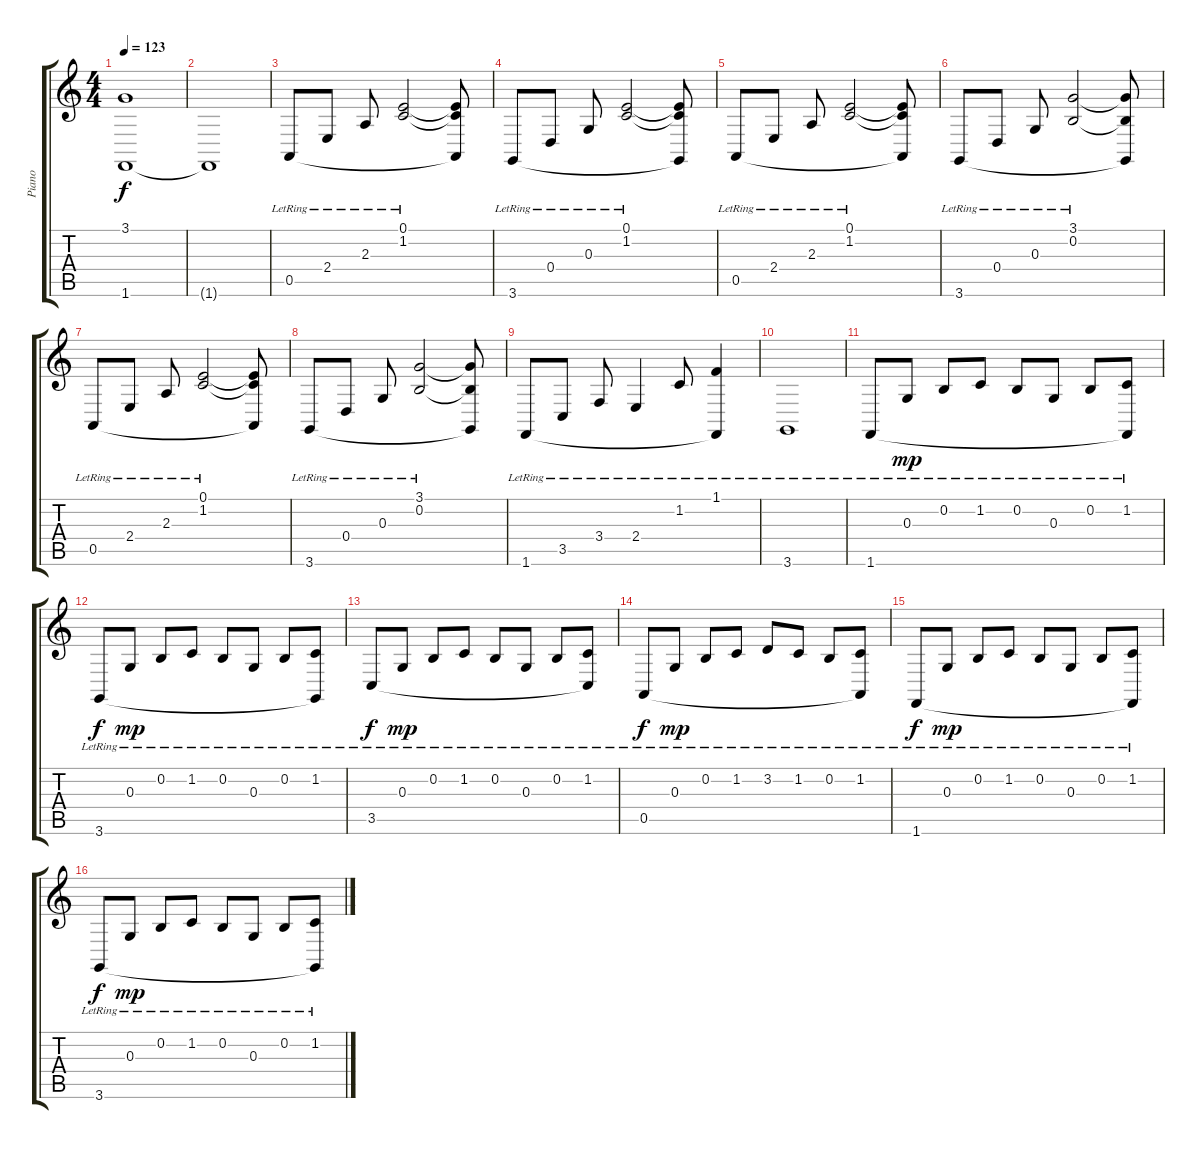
\track ("Piano" "Piano") {instrument acousticgrandpiano}
\staff {score tabs}
\tuning (E4 B3 G3 D3 A2 E2) {hide}
\ts (4 4)
\tempo 123
\clef g2
\ks c
(3.1 1.6).1{dy f} |
1.6{t}.1 |
0.5{lr}.8 2.4{lr}.8 2.3{lr}.8 (0.1{lr} 1.2{lr}).2 (0.1{t} 1.2{t} 0.5{t}).8 |
3.6{lr}.8 0.4{lr}.8 0.3{lr}.8 (0.1{lr} 1.2{lr}).2 (0.1{t} 1.2{t} 3.6{t}).8 |
0.5{lr}.8 2.4{lr}.8 2.3{lr}.8 (0.1{lr} 1.2{lr}).2 (0.1{t} 1.2{t} 0.5{t}).8 |
3.6{lr}.8 0.4{lr}.8 0.3{lr}.8 (3.1{lr} 0.2{lr}).2 (3.1{t} 0.2{t} 3.6{t}).8 |
0.5{lr}.8 2.4{lr}.8 2.3{lr}.8 (0.1{lr} 1.2{lr}).2 (0.1{t} 1.2{t} 0.5{t}).8 |
3.6{lr}.8 0.4{lr}.8 0.3{lr}.8 (3.1{lr} 0.2{lr}).2 (3.1{t} 0.2{t} 3.6{t}).8 |
1.6{lr}.8 3.5{lr}.8 3.4{lr}.8 2.4{lr}.4 1.2{lr}.8 (1.1{lr} 1.6{t}).4 |
3.6{lr}.1 |
1.6{lr}.8 0.3{lr}.8{dy mp} 0.2{lr}.8 1.2{lr}.8 0.2{lr}.8 0.3{lr}.8 0.2{lr}.8 (1.2{lr} 1.6{t}).8 |
3.6{lr}.8{dy f} 0.3{lr}.8{dy mp} 0.2{lr}.8 1.2{lr}.8 0.2{lr}.8 0.3{lr}.8 0.2{lr}.8 (1.2{lr} 3.6{t}).8 |
3.5{lr}.8{dy f} 0.3{lr}.8{dy mp} 0.2{lr}.8 1.2{lr}.8 0.2{lr}.8 0.3{lr}.8 0.2{lr}.8 (1.2{lr} 3.5{t}).8 |
0.5{lr}.8{dy f} 0.3{lr}.8{dy mp} 0.2{lr}.8 1.2{lr}.8 3.2{lr}.8 1.2{lr}.8 0.2{lr}.8 (1.2{lr} 0.5{t}).8 |
1.6{lr}.8{dy f} 0.3{lr}.8{dy mp} 0.2{lr}.8 1.2{lr}.8 0.2{lr}.8 0.3{lr}.8 0.2{lr}.8 (1.2{lr} 1.6{t}).8 |
3.6{lr}.8{dy f} 0.3{lr}.8{dy mp} 0.2{lr}.8 1.2{lr}.8 0.2{lr}.8 0.3{lr}.8 0.2{lr}.8 (1.2{lr} 3.6{t}).8
